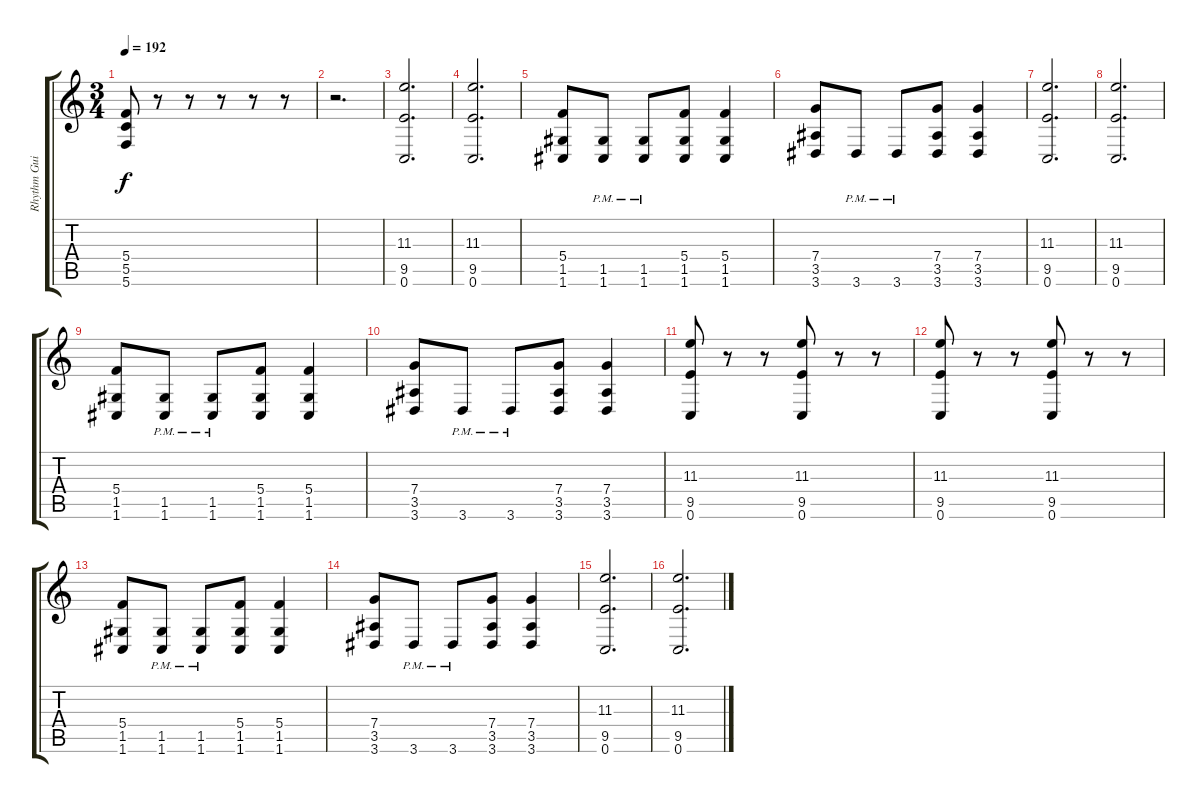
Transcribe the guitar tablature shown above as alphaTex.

\track ("Rhythm Guitar 2" "Rhythm Gui") {instrument distortionguitar}
\staff {score tabs}
\tuning (D4 A3 F3 C3 G2 C2) {hide}
\ts (3 4)
\tempo 192
\clef g2
\ks c
(5.4 5.5 5.6).8{dy f} r.8 r.8 r.8 r.8 r.8 |
r.2{d} |
(11.3 9.5 0.6).2{d} |
(11.3 9.5 0.6).2{d} |
(5.4 1.5 1.6).8 (1.5{pm} 1.6{pm}).8 (1.5{pm} 1.6{pm}).8 (5.4 1.5 1.6).8 (5.4 1.5 1.6).4 |
(7.4 3.5 3.6).8 3.6{pm}.8 3.6{pm}.8 (7.4 3.5 3.6).8 (7.4 3.5 3.6).4 |
(11.3 9.5 0.6).2{d} |
(11.3 9.5 0.6).2{d} |
(5.4 1.5 1.6).8 (1.5{pm} 1.6{pm}).8 (1.5{pm} 1.6{pm}).8 (5.4 1.5 1.6).8 (5.4 1.5 1.6).4 |
(7.4 3.5 3.6).8 3.6{pm}.8 3.6{pm}.8 (7.4 3.5 3.6).8 (7.4 3.5 3.6).4 |
(11.3 9.5 0.6).8 r.8 r.8 (11.3 9.5 0.6).8 r.8 r.8 |
(11.3 9.5 0.6).8 r.8 r.8 (11.3 9.5 0.6).8 r.8 r.8 |
(5.4 1.5 1.6).8 (1.5{pm} 1.6{pm}).8 (1.5{pm} 1.6{pm}).8 (5.4 1.5 1.6).8 (5.4 1.5 1.6).4 |
(7.4 3.5 3.6).8 3.6{pm}.8 3.6{pm}.8 (7.4 3.5 3.6).8 (7.4 3.5 3.6).4 |
(11.3 9.5 0.6).2{d} |
(11.3 9.5 0.6).2{d}
